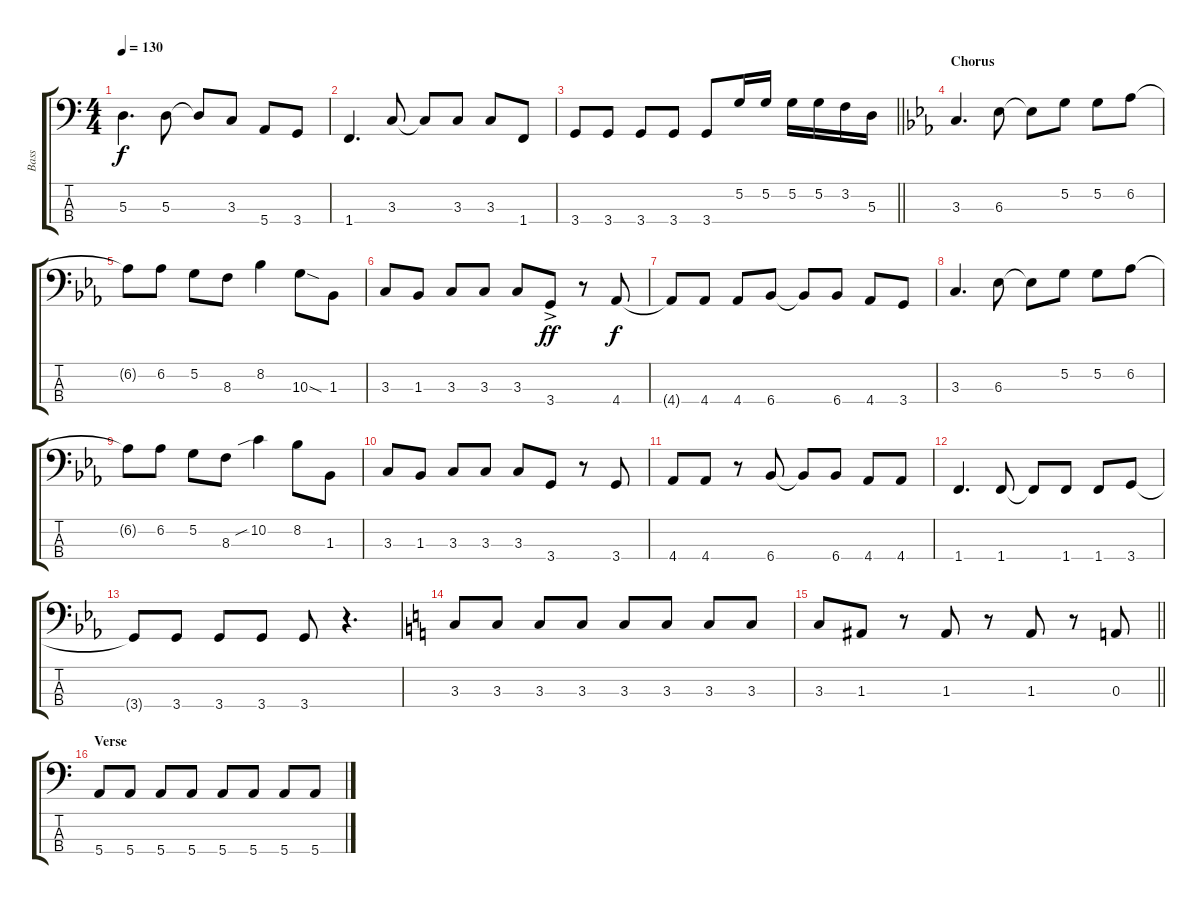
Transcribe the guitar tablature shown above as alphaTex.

\track ("Bass" "Bass") {instrument electricbassfinger}
\staff {score tabs}
\tuning (G2 D2 A1 E1) {hide}
\ts (4 4)
\tempo 130
\clef f4
\ks c
5.3.4{d dy f} 5.3.8 5.3{t}.8 3.3.8 5.4.8 3.4.8 |
1.4.4{d} 3.3.8 3.3{t}.8 3.3.8 3.3.8 1.4.8 |
\barLineRight lightlight
3.4.8 3.4.8 3.4.8 3.4.8 3.4.8 5.2.16 5.2.16 5.2.16 5.2.16 3.2.16 5.3.16 |
\section ("" "Chorus")
\ks eb
3.3.4{d} 6.3.8 6.3{t}.8 5.2.8 5.2.8 6.2.8 |
6.2{t}.8 6.2.8 5.2.8 8.3.8 8.2.4 10.3{sod}.8 1.3.8 |
3.3.8 1.3.8 3.3.8 3.3.8 3.3.8 3.4{ac}.8{dy ff} r.8 4.4.8{dy f} |
4.4{t}.8 4.4.8 4.4.8 6.4.8 6.4{t}.8 6.4.8 4.4.8 3.4.8 |
3.3.4{d} 6.3.8 6.3{t}.8 5.2.8 5.2.8 6.2.8 |
6.2{t}.8 6.2.8 5.2.8 8.3.8 10.2{sib}.4 8.2.8 1.3.8 |
3.3.8 1.3.8 3.3.8 3.3.8 3.3.8 3.4.8 r.8 3.4.8 |
4.4.8 4.4.8 r.8 6.4.8 6.4{t}.8 6.4.8 4.4.8 4.4.8 |
1.4.4{d} 1.4.8 1.4{t}.8 1.4.8 1.4.8 3.4.8 |
3.4{t}.8 3.4.8 3.4.8 3.4.8 3.4.8 r.4{d} |
\ks c
3.3.8 3.3.8 3.3.8 3.3.8 3.3.8 3.3.8 3.3.8 3.3.8 |
\barLineRight lightlight
3.3.8 1.3.8 r.8 1.3.8 r.8 1.3.8 r.8 0.3.8 |
\section ("" "Verse")
5.4.8 5.4.8 5.4.8 5.4.8 5.4.8 5.4.8 5.4.8 5.4.8
